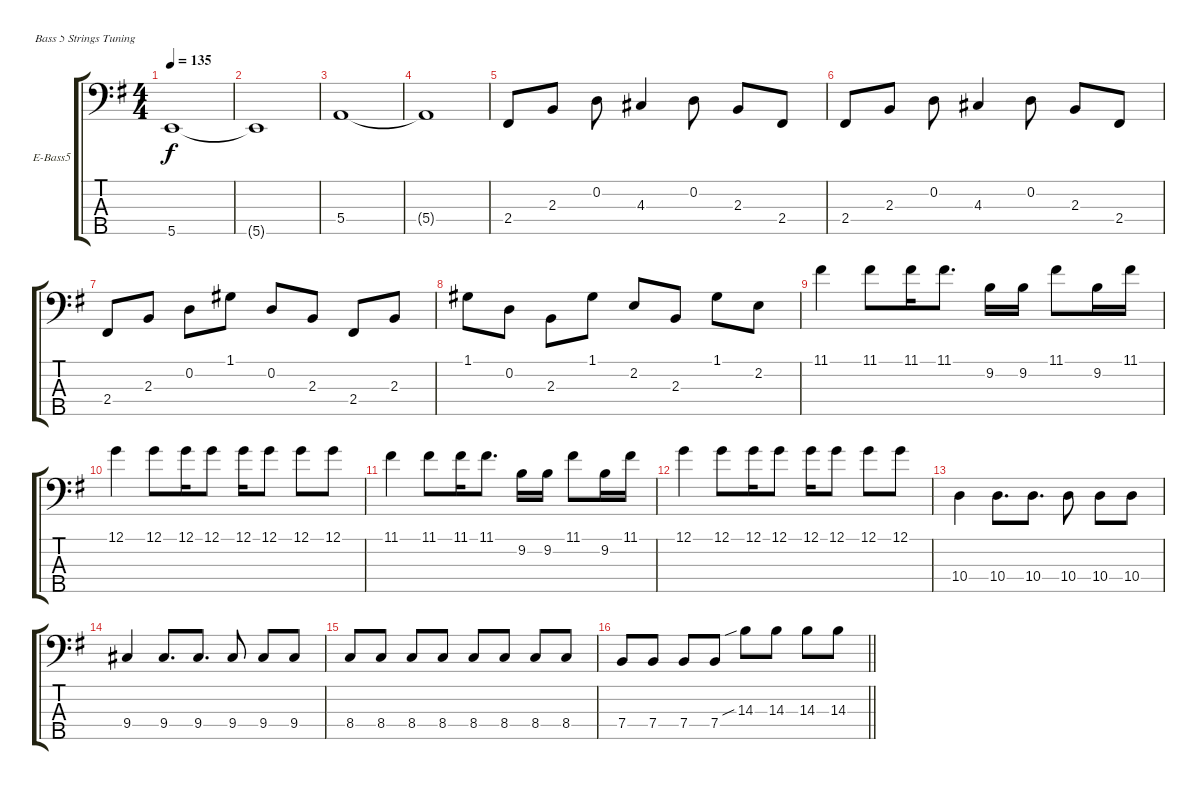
\bracketExtendMode groupsimilarinstruments
\firstSystemTrackNameOrientation horizontal
\otherSystemsTrackNameOrientation horizontal
\track ("baz (Andrey Stefnuk)" "E-Bass5") {instrument electricbassfinger}
\staff {score tabs}
\tuning (G2 D2 A1 E1 B0)
\ts (4 4)
\tempo 135
\clef f4
\ks eminor
5.5.1{dy f} |
5.5{t}.1 |
5.4.1 |
5.4{t}.1 |
2.4.8 2.3.8 0.2.8 4.3.4 0.2.8 2.3.8 2.4.8 |
2.4.8 2.3.8 0.2.8 4.3.4 0.2.8 2.3.8 2.4.8 |
2.4.8 2.3.8 0.2.8 1.1.8 0.2.8 2.3.8 2.4.8 2.3.8 |
1.1.8 0.2.8 2.3.8 1.1.8 2.2.8 2.3.8 1.1.8 2.2.8 |
11.1.4 11.1.8 11.1.16 11.1.8{d} 9.2.16 9.2.16 11.1.8 9.2.16 11.1.16 |
12.1.4 12.1.8 12.1.16 12.1.8 12.1.16 12.1.8 12.1.8 12.1.8 |
11.1.4 11.1.8 11.1.16 11.1.8{d} 9.2.16 9.2.16 11.1.8 9.2.16 11.1.16 |
12.1.4 12.1.8 12.1.16 12.1.8 12.1.16 12.1.8 12.1.8 12.1.8 |
10.4.4 10.4.8{d} 10.4.8{d} 10.4.8 10.4.8 10.4.8 |
9.4.4 9.4.8{d} 9.4.8{d} 9.4.8 9.4.8 9.4.8 |
8.4.8 8.4.8 8.4.8 8.4.8 8.4.8 8.4.8 8.4.8 8.4.8 |
\barLineRight lightlight
7.4.8 7.4.8 7.4.8 7.4.8 14.3{sib}.8 14.3.8 14.3.8 14.3.8
